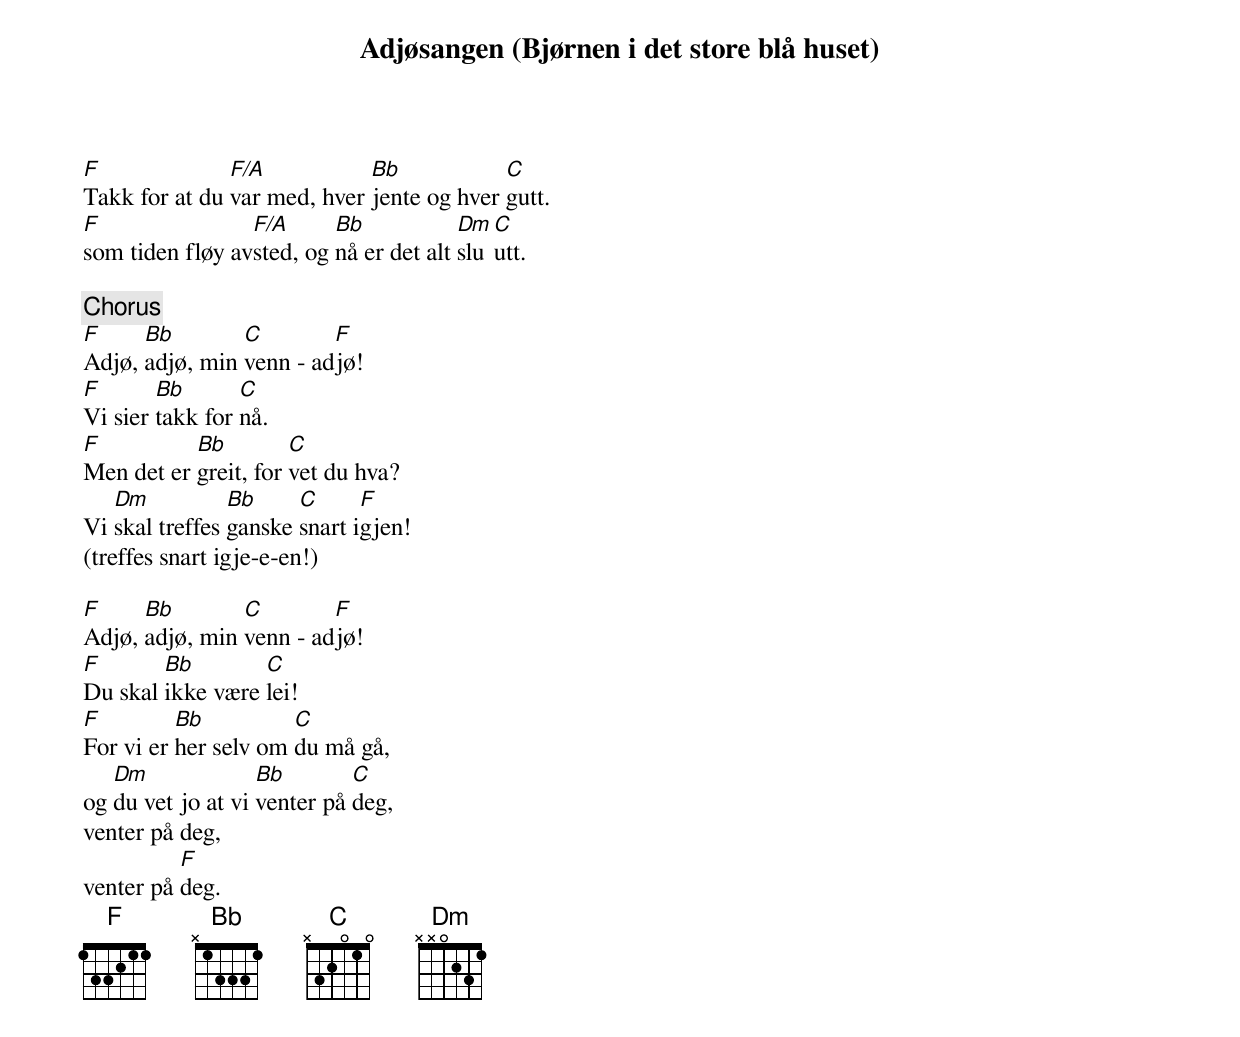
{title: Adjøsangen (Bjørnen i det store blå huset)}
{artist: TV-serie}
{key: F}
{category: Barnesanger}

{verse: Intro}
[F]Takk for at du [F/A]var med, hver [Bb]jente og hver [C]gutt.
[F]som tiden fløy av[F/A]sted, og [Bb]nå er det alt [Dm]slu[C]utt.

{chorus: Refreng}
[F]Adjø, [Bb]adjø, min [C]venn - ad[F]jø!
[F]Vi sier [Bb]takk for [C]nå.
[F]Men det er [Bb]greit, for [C]vet du hva?
Vi [Dm]skal treffes [Bb]ganske [C]snart i[F]gjen!
(treffes snart igje-e-en!)

[F]Adjø, [Bb]adjø, min [C]venn - ad[F]jø!
[F]Du skal [Bb]ikke være [C]lei!
[F]For vi er [Bb]her selv om [C]du må gå,
og [Dm]du vet jo at vi [Bb]venter på [C]deg,
venter på deg,
venter på [F]deg.
